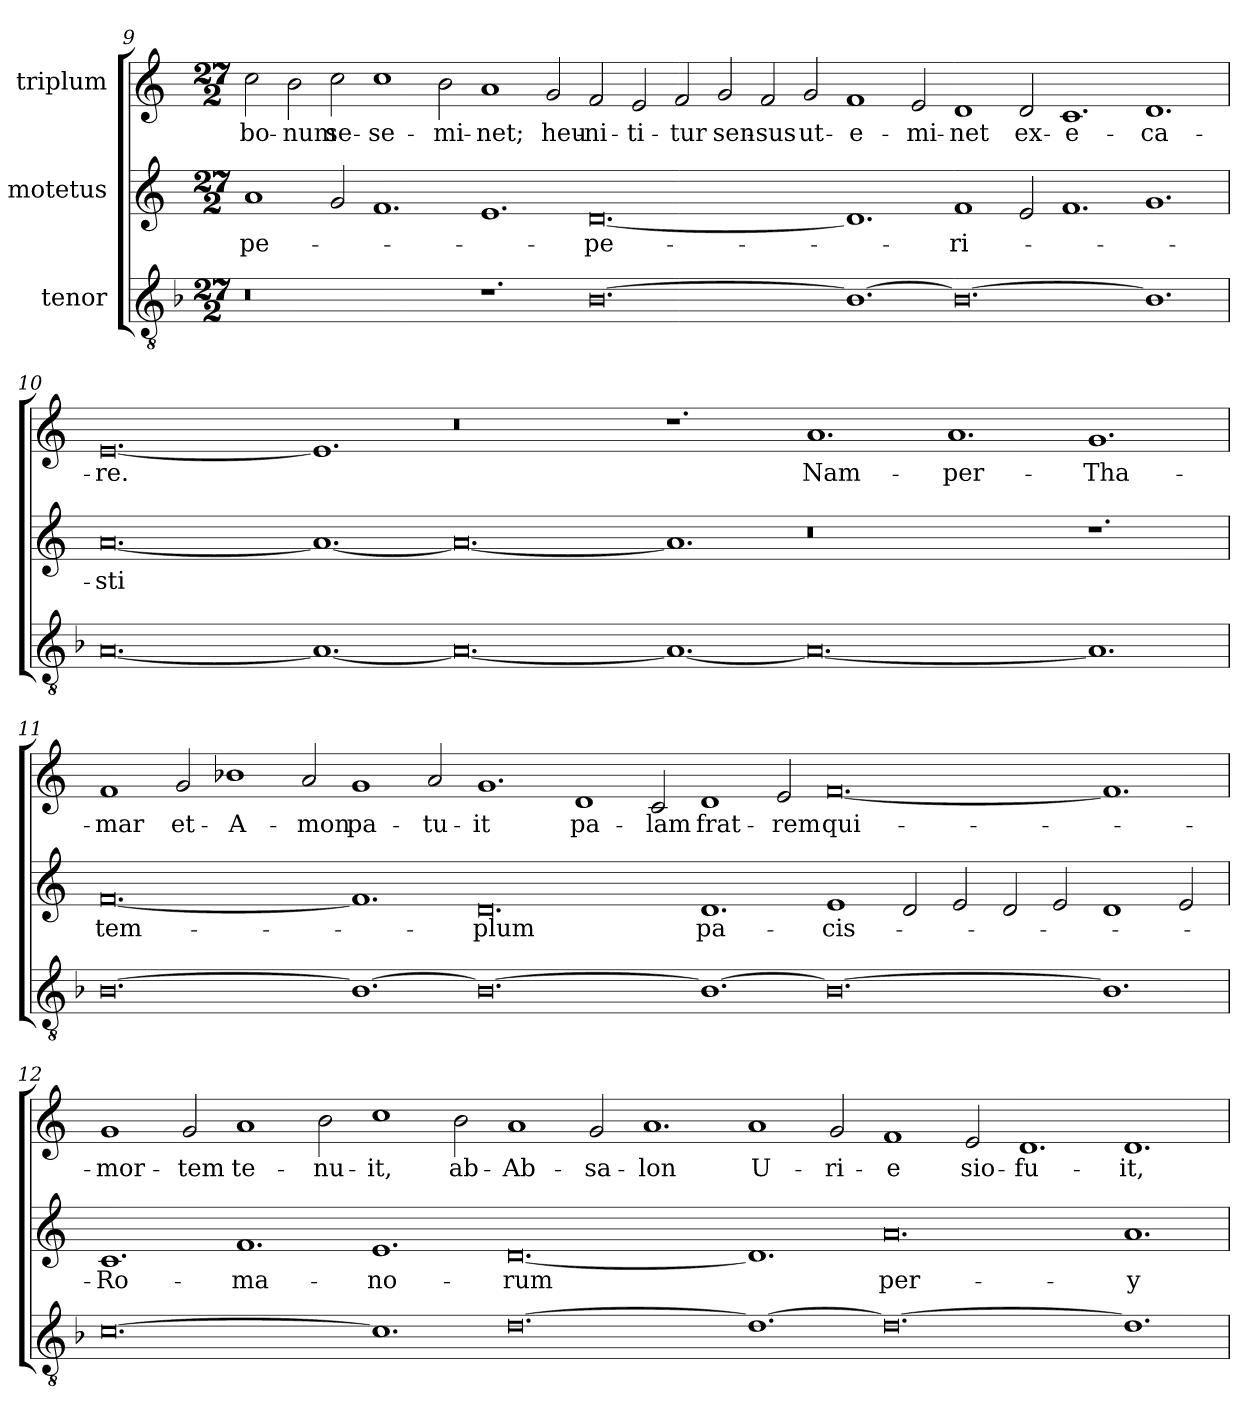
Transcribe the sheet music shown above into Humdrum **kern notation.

**kern	**kern	**text	**kern	**text
*part3	*part2	*part2	*part1	*part1
*staff3	*staff2	*staff2	*staff1	*staff1
*I"tenor	*I"motetus	*	*I"triplum	*
*clefGv2	*clefG2	*	*clefG2	*
*k[b-]	*k[]	*	*k[]	*
*F:	*C:	*	*C:	*
*M27/2	*M27/2	*	*M27/2	*
=9	=9	=9	=9	=9
0.r	1a/	pe-	2cc\	bo-
.	.	.	2b\	-num
.	2g/	.	2cc\	se-
.	1.f/	.	1cc\	se-
.	.	.	2b\	-mi-
1.r	1.e/	.	1a/	-net;
.	.	.	2g/	heu-
[0.B-\	[0.d/	-pe-	2f/	ni-
.	.	.	2e/	-ti-
.	.	.	2f/	-tur
.	.	.	2g/	sen-
.	.	.	2f/	-sus
.	.	.	2g/	ut-
1.B-\_	1.d/]	.	1f/	e-
.	.	.	2e/	-mi-
0.B-\_	1f/	-ri-	1d/	-net
.	2e/	.	2d/	ex-
.	1.f/	.	1.c/	-e-
1.B-\]	1.g/	.	1.d/	-ca-
!!LO:PB:g=z
=10	=10	=10	=10	=10
[0.A/	[0.a/	-sti	[0.e/	-re.
1.A/_	1.a/_	.	1.e/]	.
0.A/_	0.a/_	.	0.r	.
1.A/_	1.a/]	.	1.r	.
0.A/_	0.r	.	1.a/	Nam-
.	.	.	1.a/	per-
1.A/]	1.r	.	1.g/	Tha-
=11	=11	=11	=11	=11
[0.B-\	[0.f/	tem-	1f/	-mar
.	.	.	2g/	et-
.	.	.	1b-X\	A-
.	.	.	2a/	-mon
1.B-\_	1.f/]	.	1g/	pa-
.	.	.	2a/	-tu-
0.B-\_	0.d/	-plum	1.g/	-it
.	.	.	1d/	pa-
.	.	.	2c/	-lam
1.B-\_	1.d/	pa-	1d/	frat-
.	.	.	2e/	-rem
0.B-\_	1e/	cis-	[0.f/	qui-
.	2d/	.	.	.
.	2e/	.	.	.
.	2d/	.	.	.
.	2e/	.	.	.
1.B-\]	1d/	.	1.f/]	.
.	2e/	.	.	.
=12	=12	=12	=12	=12
[0.c\	1.c/	Ro-	1g/	mor-
.	.	.	2g/	-tem
.	1.f/	-ma-	1a/	te-
.	.	.	2b\	-nu-
1.c\]	1.e/	-no-	1cc\	-it,
.	.	.	2b\	ab-
[0.d\	[0.d/	-rum	1a/	Ab-
.	.	.	2g/	-sa-
.	.	.	1.a/	-lon
1.d\_	1.d/]	.	1a/	U-
.	.	.	2g/	-ri-
0.d\_	0.a/	per-	1f/	-e
.	.	.	2e/	sio-
.	.	.	1.d/	fu-
1.d\]	1.a/	y-	1.d/	-it,
=	=	=	=	=
*-	*-	*-	*-	*-
